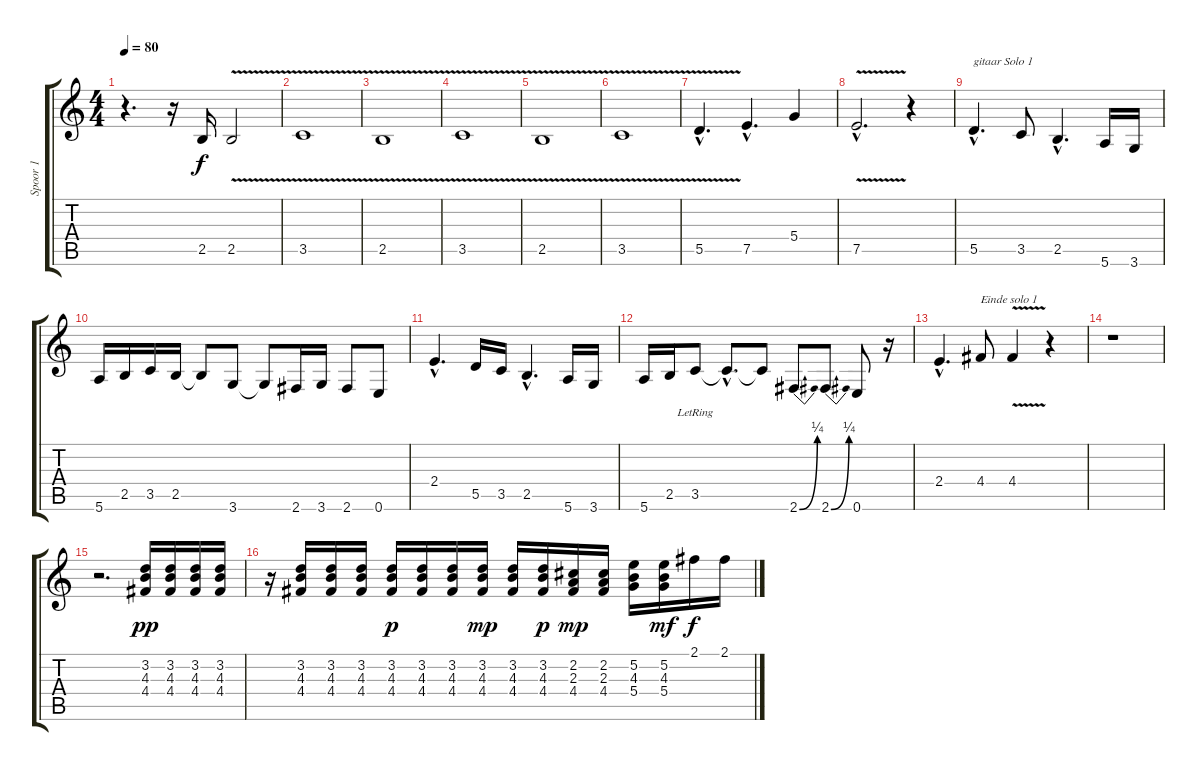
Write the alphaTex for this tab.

\track ("Spoor 1" "Spoor 1") {instrument overdrivenguitar}
\staff {score tabs}
\tuning (E4 B3 G3 D3 A2 E2) {hide}
\ts (4 4)
\tempo 80
\clef g2
\ks c
r.4{d dy f} r.16 2.5.16 2.5{v}.2 |
3.5{v}.1 |
2.5{v}.1 |
3.5{v}.1 |
2.5{v}.1 |
3.5{v}.1 |
5.5{v hac}.4{d} 7.5{hac}.4{d} 5.4.4 |
7.5{v hac}.2{d} r.4 |
5.5{hac}.4{d txt "gitaar Solo 1"} 3.5.8 2.5{hac}.4{d} 5.6.16 3.6.16 |
5.6.16 2.5.16 3.5.16 2.5.16 2.5{t}.8 3.6.8 3.6{t}.8 2.6.16 3.6.16 2.6.8 0.6.8 |
2.4{hac}.4{d} 5.5.16 3.5.16 2.5{hac}.4{d} 5.6.16 3.6.16 |
5.6.16 2.5.16 3.5{lr}.8 3.5{hac t}.8{d} 3.5{t}.8 2.6{be (bend 0 0 60 1)}.8 2.6{be (bend 0 0 60 1)}.8 0.6.8 r.16 |
2.4{hac}.4{d} 4.4.8{txt "Einde solo 1"} 4.4{v}.4 r.4 |
r.1 |
r.2{d} (3.2 4.3 4.4).16{dy pp} (3.2 4.3 4.4).16 (3.2 4.3 4.4).16 (3.2 4.3 4.4).16 |
r.16 (3.2 4.3 4.4).16 (3.2 4.3 4.4).16 (3.2 4.3 4.4).16 (3.2 4.3 4.4).16{dy p} (3.2 4.3 4.4).16 (3.2 4.3 4.4).16 (3.2 4.3 4.4).16{dy mp} (3.2 4.3 4.4).16 (3.2 4.3 4.4).16{dy p} (2.2 2.3 4.4).16{dy mp} (2.2 2.3 4.4).16 (5.2 4.3 5.4).16 (5.2 4.3 5.4).16{dy mf} 2.1.16{dy f} 2.1.16
